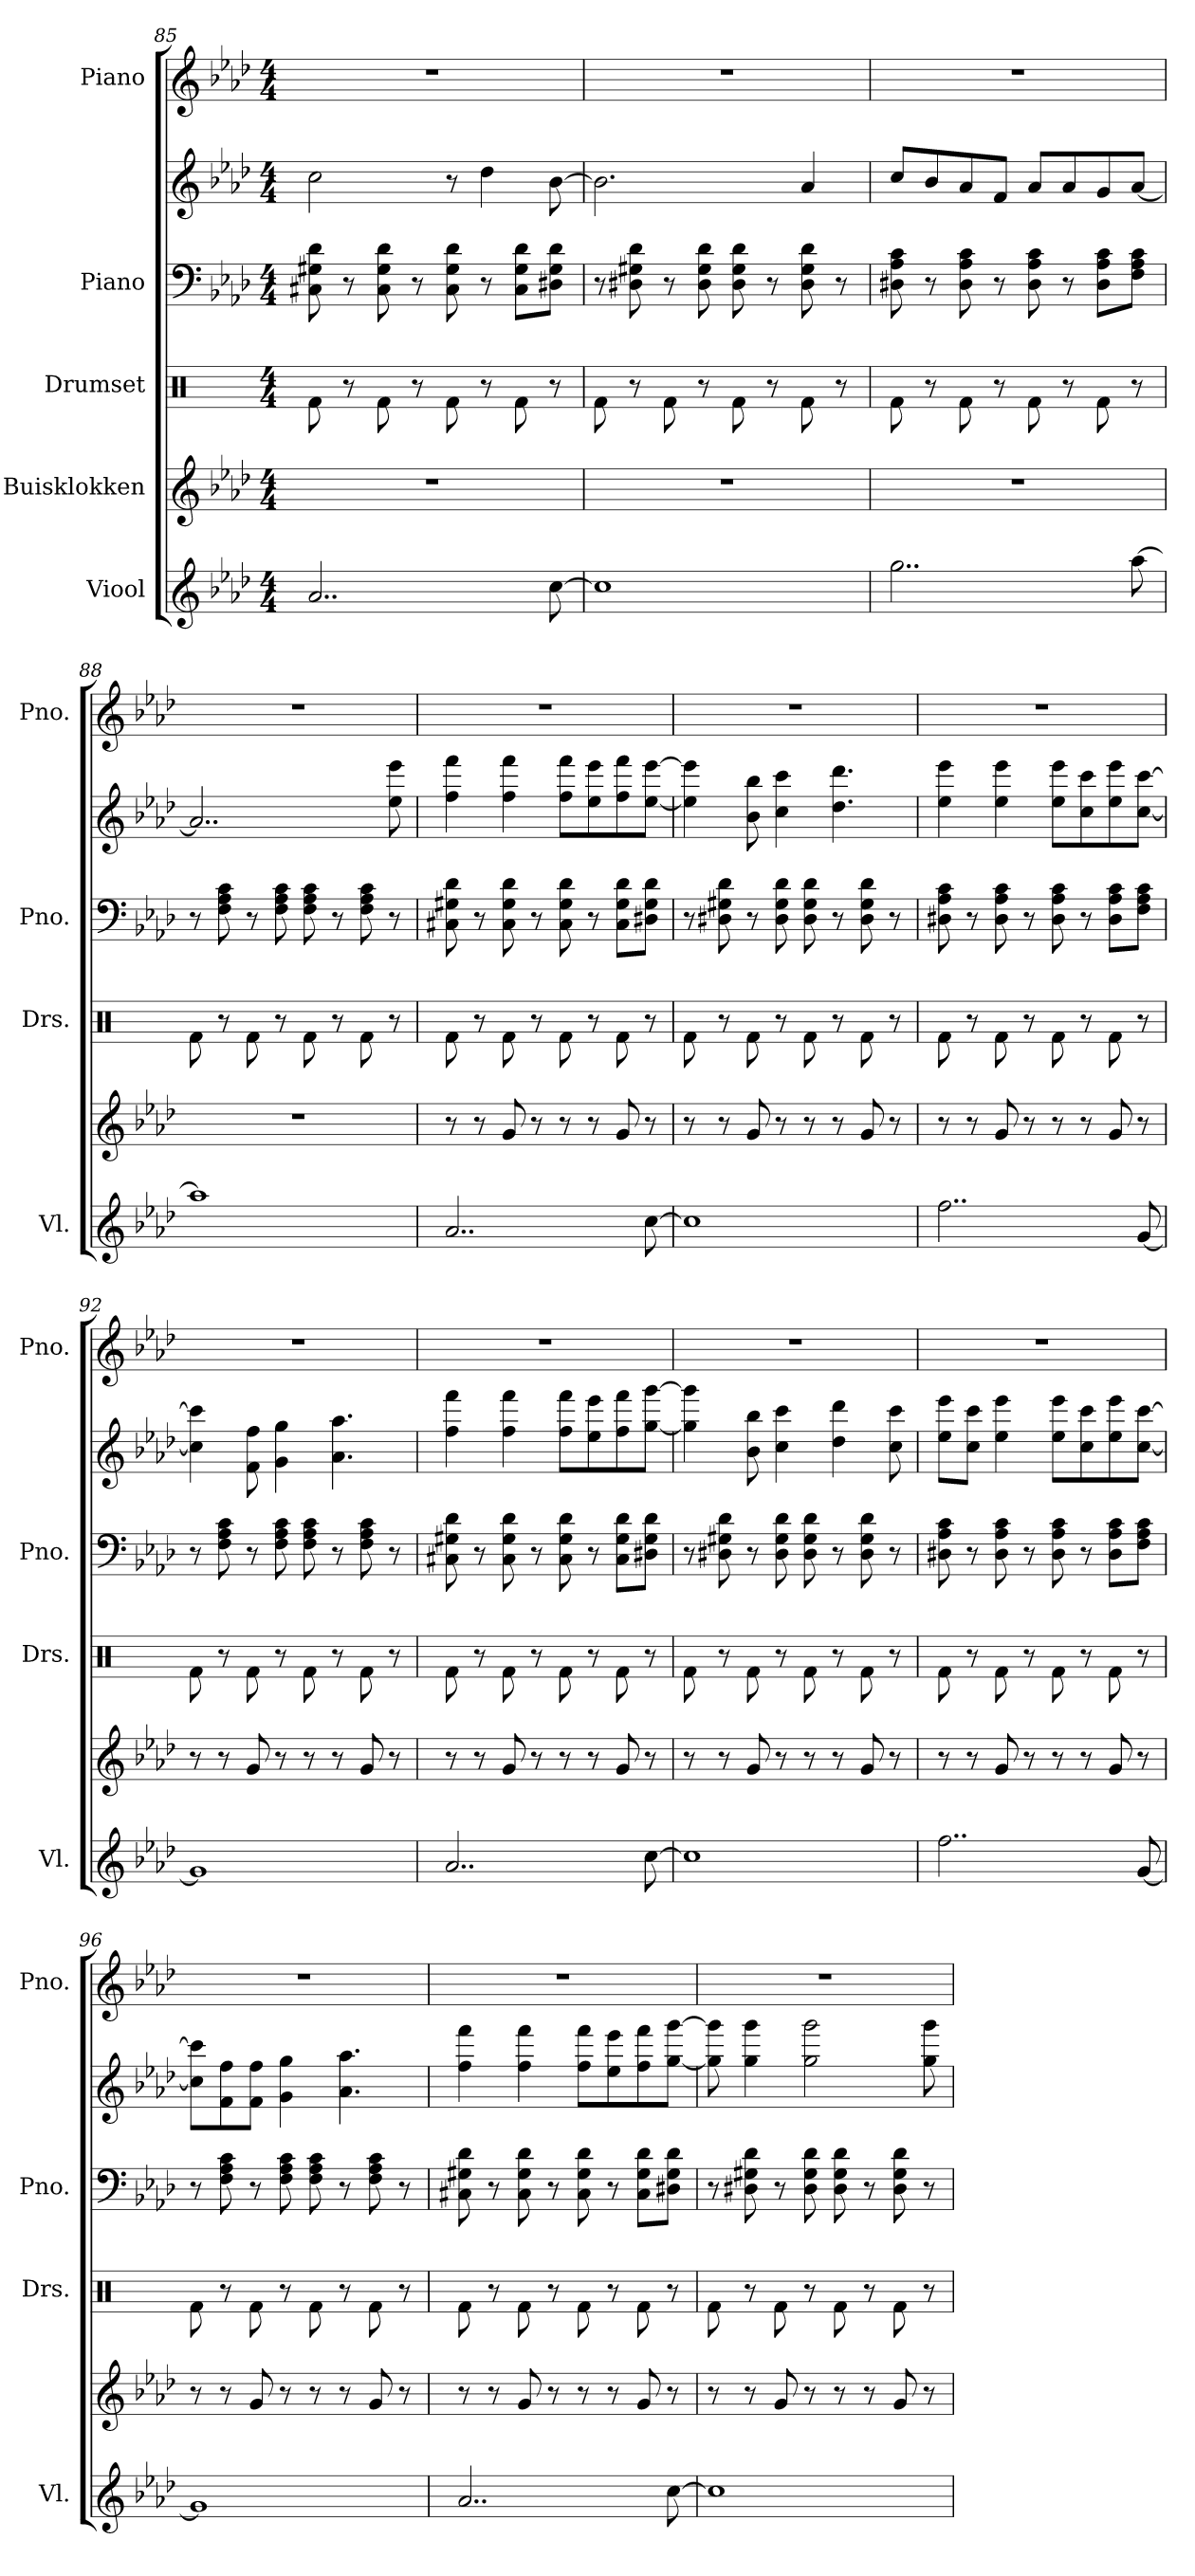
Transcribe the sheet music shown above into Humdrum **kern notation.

**kern	**kern	**kern	**kern	**kern	**kern
*part5	*part4	*part3	*part2	*part2	*part1
*staff6	*staff5	*staff4	*staff3	*staff2	*staff1
*I"Viool	*I"Buisklokken	*I"Drumset	*I"Piano	*	*I"Piano
*I'Vl.	*	*I'Drs.	*I'Pno.	*	*I'Pno.
*clefG2	*clefG2	*clefX	*clefF4	*clefG2	*clefG2
*k[b-e-a-d-]	*k[b-e-a-d-]	*k[]	*k[b-e-a-d-]	*k[b-e-a-d-]	*k[b-e-a-d-]
*M4/4	*M4/4	*M4/4	*M4/4	*M4/4	*M4/4
=85	=85	=85	=85	=85	=85
2..a-/	1r	8Rf\	8C#X\ 8G#X\ 8d-\	2cc\	1r
.	.	8r	8r	.	.
.	.	8Rf\	8C#\ 8G#\ 8d-\	.	.
.	.	8r	8r	.	.
.	.	8Rf\	8C#\ 8G#\ 8d-\	8r	.
.	.	8r	8r	4dd-\	.
.	.	8Rf\	8C#\ 8G#\ 8d-\L	.	.
[8cc\	.	8r	8D#X\ 8G#\ 8d-\J	[8b-\	.
=86	=86	=86	=86	=86	=86
1cc]	1r	8Rf\	8r	2.b-\]	1r
.	.	8r	8D#X\ 8G#X\ 8d-\	.	.
.	.	8Rf\	8r	.	.
.	.	8r	8D#\ 8G#\ 8d-\	.	.
.	.	8Rf\	8D#\ 8G#\ 8d-\	.	.
.	.	8r	8r	.	.
.	.	8Rf\	8D#\ 8G#\ 8d-\	4a-/	.
.	.	8r	8r	.	.
=87	=87	=87	=87	=87	=87
2..gg\	1r	8Rf\	8D#X\ 8A-\ 8c\	8cc/L	1r
.	.	8r	8r	8b-/	.
.	.	8Rf\	8D#\ 8A-\ 8c\	8a-/	.
.	.	8r	8r	8f/J	.
.	.	8Rf\	8D#\ 8A-\ 8c\	8a-/L	.
.	.	8r	8r	8a-/	.
.	.	8Rf\	8D#\ 8A-\ 8c\L	8g/	.
[8aa-\	.	8r	8F\ 8A-\ 8c\J	[8a-/J	.
!!LO:LB:g=z
=88	=88	=88	=88	=88	=88
1aa-]	1r	8Rf\	8r	2..a-/]	1r
.	.	8r	8F\ 8A-\ 8c\	.	.
.	.	8Rf\	8r	.	.
.	.	8r	8F\ 8A-\ 8c\	.	.
.	.	8Rf\	8F\ 8A-\ 8c\	.	.
.	.	8r	8r	.	.
.	.	8Rf\	8F\ 8A-\ 8c\	.	.
.	.	8r	8r	8ee-\ 8eee-\	.
=89	=89	=89	=89	=89	=89
2..a-/	8r	8Rf\	8C#X\ 8G#X\ 8d-\	4ff\ 4fff\	1r
.	8r	8r	8r	.	.
.	8g/	8Rf\	8C#\ 8G#\ 8d-\	4ff\ 4fff\	.
.	8r	8r	8r	.	.
.	8r	8Rf\	8C#\ 8G#\ 8d-\	8ff\ 8fff\L	.
.	8r	8r	8r	8ee-\ 8eee-\	.
.	8g/	8Rf\	8C#\ 8G#\ 8d-\L	8ff\ 8fff\	.
[8cc\	8r	8r	8D#X\ 8G#\ 8d-\J	[8ee-\ [8eee-\J	.
=90	=90	=90	=90	=90	=90
1cc]	8r	8Rf\	8r	4ee-\] 4eee-\]	1r
.	8r	8r	8D#X\ 8G#X\ 8d-\	.	.
.	8g/	8Rf\	8r	8b-\ 8bb-\	.
.	8r	8r	8D#\ 8G#\ 8d-\	4cc\ 4ccc\	.
.	8r	8Rf\	8D#\ 8G#\ 8d-\	.	.
.	8r	8r	8r	4.dd-\ 4.ddd-\	.
.	8g/	8Rf\	8D#\ 8G#\ 8d-\	.	.
.	8r	8r	8r	.	.
!!LO:PB:g=z
=91	=91	=91	=91	=91	=91
2..ff\	8r	8Rf\	8D#X\ 8A-\ 8c\	4ee-\ 4eee-\	1r
.	8r	8r	8r	.	.
.	8g/	8Rf\	8D#\ 8A-\ 8c\	4ee-\ 4eee-\	.
.	8r	8r	8r	.	.
.	8r	8Rf\	8D#\ 8A-\ 8c\	8ee-\ 8eee-\L	.
.	8r	8r	8r	8cc\ 8ccc\	.
.	8g/	8Rf\	8D#\ 8A-\ 8c\L	8ee-\ 8eee-\	.
[8g/	8r	8r	8F\ 8A-\ 8c\J	[8cc\ [8ccc\J	.
=92	=92	=92	=92	=92	=92
1g]	8r	8Rf\	8r	4cc\] 4ccc\]	1r
.	8r	8r	8F\ 8A-\ 8c\	.	.
.	8g/	8Rf\	8r	8f\ 8ff\	.
.	8r	8r	8F\ 8A-\ 8c\	4g\ 4gg\	.
.	8r	8Rf\	8F\ 8A-\ 8c\	.	.
.	8r	8r	8r	4.a-\ 4.aa-\	.
.	8g/	8Rf\	8F\ 8A-\ 8c\	.	.
.	8r	8r	8r	.	.
=93	=93	=93	=93	=93	=93
2..a-/	8r	8Rf\	8C#X\ 8G#X\ 8d-\	4ff\ 4fff\	1r
.	8r	8r	8r	.	.
.	8g/	8Rf\	8C#\ 8G#\ 8d-\	4ff\ 4fff\	.
.	8r	8r	8r	.	.
.	8r	8Rf\	8C#\ 8G#\ 8d-\	8ff\ 8fff\L	.
.	8r	8r	8r	8ee-\ 8eee-\	.
.	8g/	8Rf\	8C#\ 8G#\ 8d-\L	8ff\ 8fff\	.
[8cc\	8r	8r	8D#X\ 8G#\ 8d-\J	[8gg\ [8ggg\J	.
!!LO:LB:g=z
=94	=94	=94	=94	=94	=94
1cc]	8r	8Rf\	8r	4gg\] 4ggg\]	1r
.	8r	8r	8D#X\ 8G#X\ 8d-\	.	.
.	8g/	8Rf\	8r	8b-\ 8bb-\	.
.	8r	8r	8D#\ 8G#\ 8d-\	4cc\ 4ccc\	.
.	8r	8Rf\	8D#\ 8G#\ 8d-\	.	.
.	8r	8r	8r	4dd-\ 4ddd-\	.
.	8g/	8Rf\	8D#\ 8G#\ 8d-\	.	.
.	8r	8r	8r	8cc\ 8ccc\	.
=95	=95	=95	=95	=95	=95
2..ff\	8r	8Rf\	8D#X\ 8A-\ 8c\	8ee-\ 8eee-\L	1r
.	8r	8r	8r	8cc\ 8ccc\J	.
.	8g/	8Rf\	8D#\ 8A-\ 8c\	4ee-\ 4eee-\	.
.	8r	8r	8r	.	.
.	8r	8Rf\	8D#\ 8A-\ 8c\	8ee-\ 8eee-\L	.
.	8r	8r	8r	8cc\ 8ccc\	.
.	8g/	8Rf\	8D#\ 8A-\ 8c\L	8ee-\ 8eee-\	.
[8g/	8r	8r	8F\ 8A-\ 8c\J	[8cc\ [8ccc\J	.
=96	=96	=96	=96	=96	=96
1g]	8r	8Rf\	8r	8cc\] 8ccc\]L	1r
.	8r	8r	8F\ 8A-\ 8c\	8f\ 8ff\	.
.	8g/	8Rf\	8r	8f\ 8ff\J	.
.	8r	8r	8F\ 8A-\ 8c\	4g\ 4gg\	.
.	8r	8Rf\	8F\ 8A-\ 8c\	.	.
.	8r	8r	8r	4.a-\ 4.aa-\	.
.	8g/	8Rf\	8F\ 8A-\ 8c\	.	.
.	8r	8r	8r	.	.
!!LO:PB:g=z
=97	=97	=97	=97	=97	=97
2..a-/	8r	8Rf\	8C#X\ 8G#X\ 8d-\	4ff\ 4fff\	1r
.	8r	8r	8r	.	.
.	8g/	8Rf\	8C#\ 8G#\ 8d-\	4ff\ 4fff\	.
.	8r	8r	8r	.	.
.	8r	8Rf\	8C#\ 8G#\ 8d-\	8ff\ 8fff\L	.
.	8r	8r	8r	8ee-\ 8eee-\	.
.	8g/	8Rf\	8C#\ 8G#\ 8d-\L	8ff\ 8fff\	.
[8cc\	8r	8r	8D#X\ 8G#\ 8d-\J	[8gg\ [8ggg\J	.
=98	=98	=98	=98	=98	=98
1cc]	8r	8Rf\	8r	8gg\] 8ggg\]	1r
.	8r	8r	8D#X\ 8G#X\ 8d-\	4gg\ 4ggg\	.
.	8g/	8Rf\	8r	.	.
.	8r	8r	8D#\ 8G#\ 8d-\	2gg\ 2ggg\	.
.	8r	8Rf\	8D#\ 8G#\ 8d-\	.	.
.	8r	8r	8r	.	.
.	8g/	8Rf\	8D#\ 8G#\ 8d-\	.	.
.	8r	8r	8r	8gg\ 8ggg\	.
=	=	=	=	=	=
*-	*-	*-	*-	*-	*-
